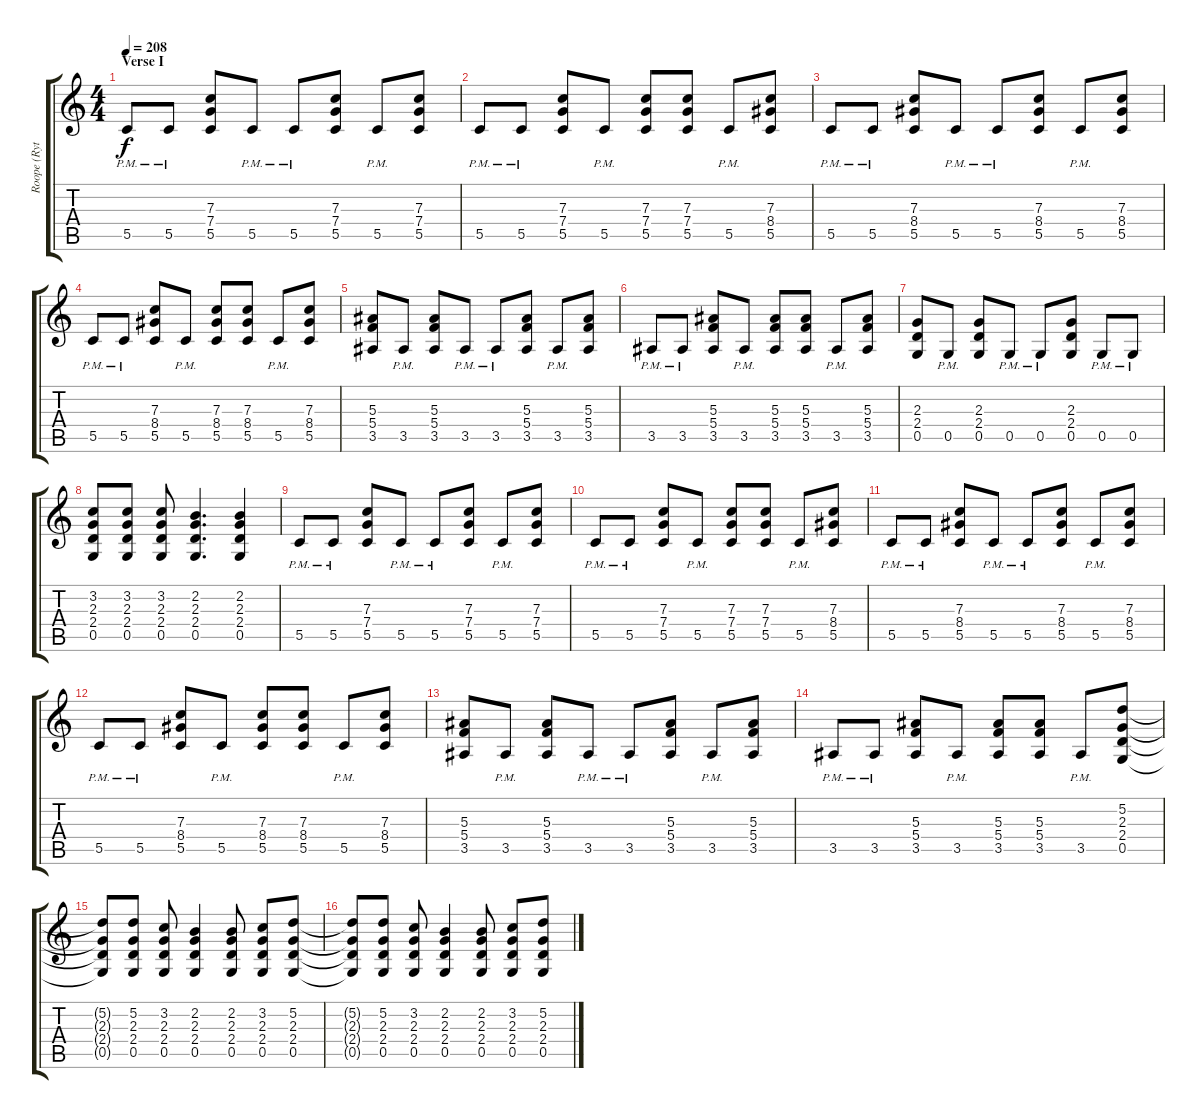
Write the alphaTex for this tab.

\track ("Roope (Rythm Guitar)" "Roope (Ryt") {instrument overdrivenguitar}
\staff {score tabs}
\tuning (D4 A3 F3 C3 G2 C2) {hide}
\ts (4 4)
\section ("" "Verse I")
\tempo 208
\clef g2
\ks c
5.5{pm}.8{dy f} 5.5{pm}.8 (7.3 7.4 5.5).8 5.5{pm}.8 5.5{pm}.8 (7.3 7.4 5.5).8 5.5{pm}.8 (7.3 7.4 5.5).8 |
5.5{pm}.8 5.5{pm}.8 (7.3 7.4 5.5).8 5.5{pm}.8 (7.3 7.4 5.5).8 (7.3 7.4 5.5).8 5.5{pm}.8 (7.3 8.4 5.5).8 |
5.5{pm}.8 5.5{pm}.8 (7.3 8.4 5.5).8 5.5{pm}.8 5.5{pm}.8 (7.3 8.4 5.5).8 5.5{pm}.8 (7.3 8.4 5.5).8 |
5.5{pm}.8 5.5{pm}.8 (7.3 8.4 5.5).8 5.5{pm}.8 (7.3 8.4 5.5).8 (7.3 8.4 5.5).8 5.5{pm}.8 (7.3 8.4 5.5).8 |
(5.3 5.4 3.5).8 3.5{pm}.8 (5.3 5.4 3.5).8 3.5{pm}.8 3.5{pm}.8 (5.3 5.4 3.5).8 3.5{pm}.8 (5.3 5.4 3.5).8 |
3.5{pm}.8 3.5{pm}.8 (5.3 5.4 3.5).8 3.5{pm}.8 (5.3 5.4 3.5).8 (5.3 5.4 3.5).8 3.5{pm}.8 (5.3 5.4 3.5).8 |
(2.3 2.4 0.5).8 0.5{pm}.8 (2.3 2.4 0.5).8 0.5{pm}.8 0.5{pm}.8 (2.3 2.4 0.5).8 0.5{pm}.8 0.5{pm}.8 |
(3.2 2.3 2.4 0.5).8 (3.2 2.3 2.4 0.5).8 (3.2 2.3 2.4 0.5).8 (2.2 2.3 2.4 0.5).4{d} (2.2 2.3 2.4 0.5).4 |
5.5{pm}.8 5.5{pm}.8 (7.3 7.4 5.5).8 5.5{pm}.8 5.5{pm}.8 (7.3 7.4 5.5).8 5.5{pm}.8 (7.3 7.4 5.5).8 |
5.5{pm}.8 5.5{pm}.8 (7.3 7.4 5.5).8 5.5{pm}.8 (7.3 7.4 5.5).8 (7.3 7.4 5.5).8 5.5{pm}.8 (7.3 8.4 5.5).8 |
5.5{pm}.8 5.5{pm}.8 (7.3 8.4 5.5).8 5.5{pm}.8 5.5{pm}.8 (7.3 8.4 5.5).8 5.5{pm}.8 (7.3 8.4 5.5).8 |
5.5{pm}.8 5.5{pm}.8 (7.3 8.4 5.5).8 5.5{pm}.8 (7.3 8.4 5.5).8 (7.3 8.4 5.5).8 5.5{pm}.8 (7.3 8.4 5.5).8 |
(5.3 5.4 3.5).8 3.5{pm}.8 (5.3 5.4 3.5).8 3.5{pm}.8 3.5{pm}.8 (5.3 5.4 3.5).8 3.5{pm}.8 (5.3 5.4 3.5).8 |
3.5{pm}.8 3.5{pm}.8 (5.3 5.4 3.5).8 3.5{pm}.8 (5.3 5.4 3.5).8 (5.3 5.4 3.5).8 3.5{pm}.8 (5.2 2.3 2.4 0.5).8 |
(5.2{t} 2.3{t} 2.4{t} 0.5{t}).8 (5.2 2.3 2.4 0.5).8 (3.2 2.3 2.4 0.5).8 (2.2 2.3 2.4 0.5).4 (2.2 2.3 2.4 0.5).8 (3.2 2.3 2.4 0.5).8 (5.2 2.3 2.4 0.5).8 |
(5.2{t} 2.3{t} 2.4{t} 0.5{t}).8 (5.2 2.3 2.4 0.5).8 (3.2 2.3 2.4 0.5).8 (2.2 2.3 2.4 0.5).4 (2.2 2.3 2.4 0.5).8 (3.2 2.3 2.4 0.5).8 (5.2 2.3 2.4 0.5).8
